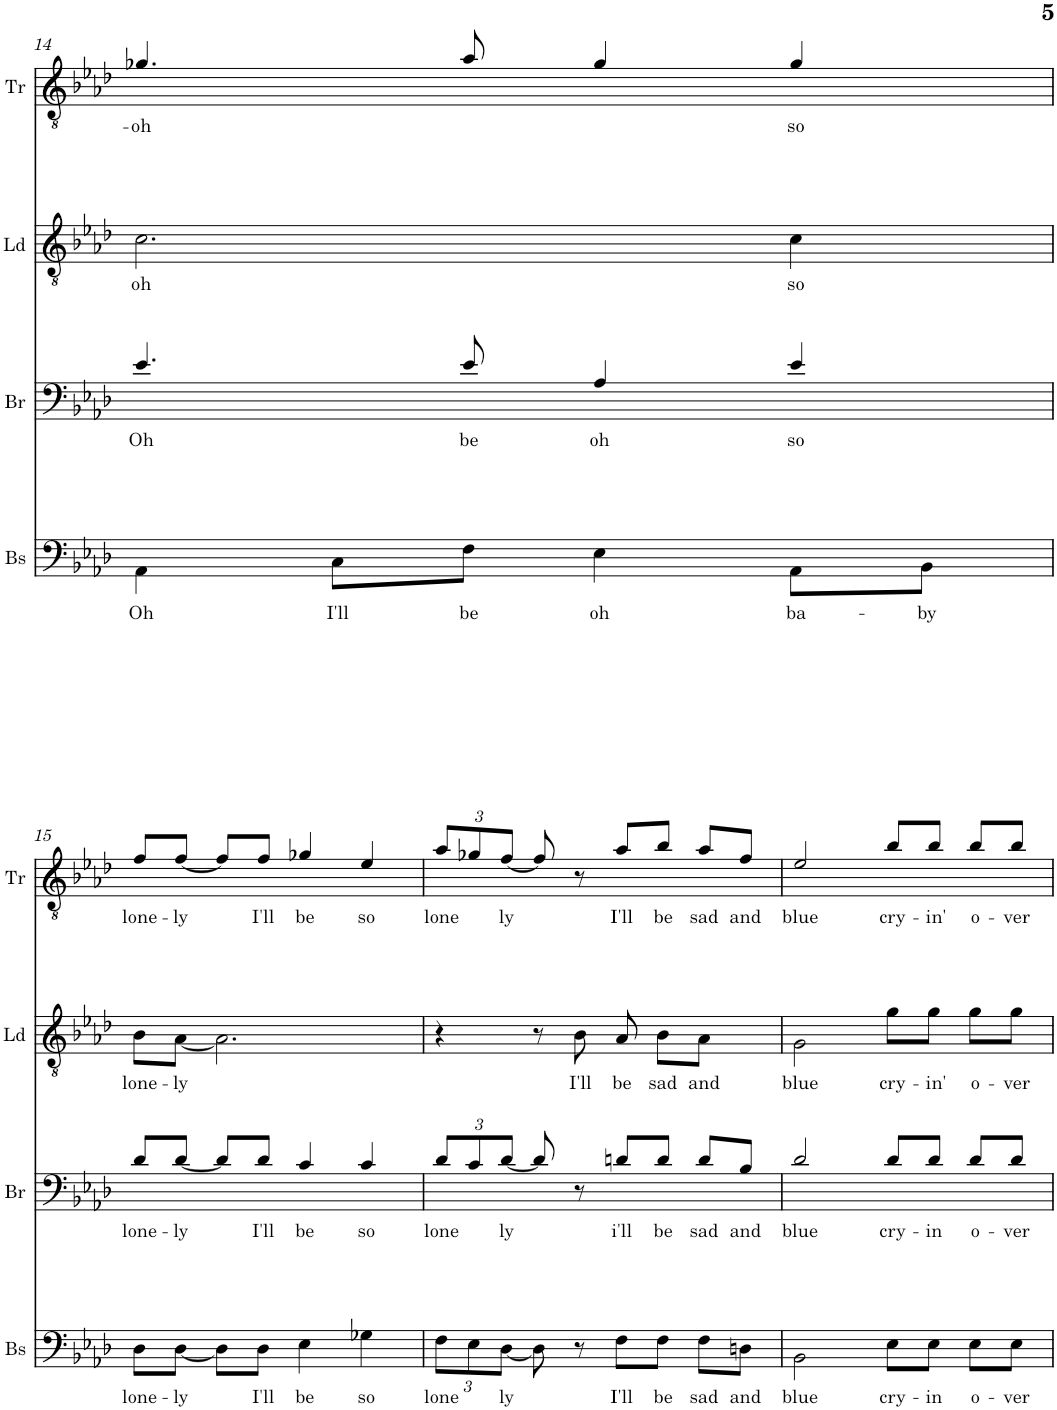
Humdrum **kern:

**kern	**text	**kern	**text	**kern	**text	**kern	**text
*part4	*part4	*part3	*part3	*part2	*part2	*part1	*part1
*staff4	*staff4	*staff3	*staff3	*staff2	*staff2	*staff1	*staff1
*I"Bass	*	*I"Bari	*	*I"Lead	*	*I"Tenor	*
*I'Bs	*	*I'Br	*	*I'Ld	*	*I'Tr	*
!!LO:PB:g=z
*clefF4	*	*clefF4	*	*clefGv2	*	*clefGv2	*
*k[b-e-a-d-]	*	*k[b-e-a-d-]	*	*k[b-e-a-d-]	*	*k[b-e-a-d-]	*
*M4/4	*	*M4/4	*	*M4/4	*	*M4/4	*
*met(c)	*	*met(c)	*	*met(c)	*	*met(c)	*
=14	=14	=14	=14	=14	=14	=14	=14
!	!LO:LY:b	!	!LO:LY:b	!	!LO:LY:b	!	!LO:LY:b
4AA-\	Oh	4.e-/	Oh	2.c\	oh	4.g-X/	-oh
!	!LO:LY:b	!	!	!	!	!	!
8C\L	I'll	.	.	.	.	.	.
!	!LO:LY:b	!	!LO:LY:b	!	!	!	!
8F\J	be	8e-/	be	.	.	8a-/	.
!	!LO:LY:b	!	!LO:LY:b	!	!	!	!
4E-\	oh	4A-/	oh	.	.	4g-/	.
!	!LO:LY:b	!	!LO:LY:b	!	!LO:LY:b	!	!LO:LY:b
8AA-\L	ba-	4e-/	so	4c\	so	4g-/	so
!	!LO:LY:b	!	!	!	!	!	!
8BB-\J	-by	.	.	.	.	.	.
!!LO:LB:g=z
=15	=15	=15	=15	=15	=15	=15	=15
!	!LO:LY:b	!	!LO:LY:b	!	!LO:LY:b	!	!LO:LY:b
8D-\L	lone-	8d-/L	lone-	8B-\L	lone-	8f/L	lone-
!	!LO:LY:b	!	!LO:LY:b	!	!LO:LY:b	!	!LO:LY:b
[<8D-\J	-ly	[<8d-/J	-ly	[<8A-\J	-ly	[<8f/J	-ly
8D-\L]	.	8d-/L]	.	2.A-\]	.	8f/L]	.
!	!LO:LY:b	!	!LO:LY:b	!	!	!	!LO:LY:b
8D-\J	I'll	8d-/J	I'll	.	.	8f/J	I'll
!	!LO:LY:b	!	!LO:LY:b	!	!	!	!LO:LY:b
4E-\	be	4c/	be	.	.	4g-X/	be
!	!LO:LY:b	!	!LO:LY:b	!	!	!	!LO:LY:b
4G-X\	so	4c/	so	.	.	4e-/	so
=16	=16	=16	=16	=16	=16	=16	=16
*Xbrackettup	*	*	*	*	*	*	*
!	!LO:LY:b	!	!	!	!	!	!
*	*	*Xbrackettup	*	*	*	*	*
!	!	!	!LO:LY:b	!	!	!	!
*	*	*	*	*	*	*Xbrackettup	*
!	!	!	!	!	!	!	!LO:LY:b
12F\L	lone	12d-/L	lone	4r	.	12a-/L	lone
12E-\	.	12c/	.	.	.	12g-X/	.
!	!LO:LY:b	!	!LO:LY:b	!	!	!	!LO:LY:b
[<12D-\J	ly	[<12d-/J	ly	.	.	[<12f/J	ly
8D-\]	.	8d-/]	.	8r	.	8f/]	.
!	!	!	!	!	!LO:LY:b	!	!
8r	.	8r	.	8B-\	-I'll	8r	.
!	!LO:LY:b	!	!LO:LY:b	!	!LO:LY:b	!	!LO:LY:b
8F\L	I'll	8dn/L	i'll	8A-/	be	8a-/L	I'll
!	!LO:LY:b	!	!LO:LY:b	!	!LO:LY:b	!	!LO:LY:b
8F\J	be	8d/J	be	8B-\L	sad	8b-/J	be
!	!LO:LY:b	!	!LO:LY:b	!	!LO:LY:b	!	!LO:LY:b
8F\L	sad	8d/L	sad	8A-\J	and	8a-/L	sad
!	!LO:LY:b	!	!LO:LY:b	!	!	!	!LO:LY:b
8Dn\J	and	8B-/J	and	8ryy	.	8f/J	and
=17	=17	=17	=17	=17	=17	=17	=17
!	!LO:LY:b	!	!LO:LY:b	!	!LO:LY:b	!	!LO:LY:b
2BB-\	blue	2d-/	blue	2G\	blue	2e-/	blue
!	!LO:LY:b	!	!LO:LY:b	!	!LO:LY:b	!	!LO:LY:b
8E-\L	cry-	8d-/L	cry-	8g\L	cry-	8b-/L	cry-
!	!LO:LY:b	!	!LO:LY:b	!	!LO:LY:b	!	!LO:LY:b
8E-\J	-in	8d-/J	-in	8g\J	-in'	8b-/J	-in'
!	!LO:LY:b	!	!LO:LY:b	!	!LO:LY:b	!	!LO:LY:b
8E-\L	o-	8d-/L	o-	8g\L	o-	8b-/L	o-
!	!LO:LY:b	!	!LO:LY:b	!	!LO:LY:b	!	!LO:LY:b
8E-\J	-ver	8d-/J	-ver	8g\J	-ver	8b-/J	-ver
=	=	=	=	=	=	=	=
*-	*-	*-	*-	*-	*-	*-	*-
